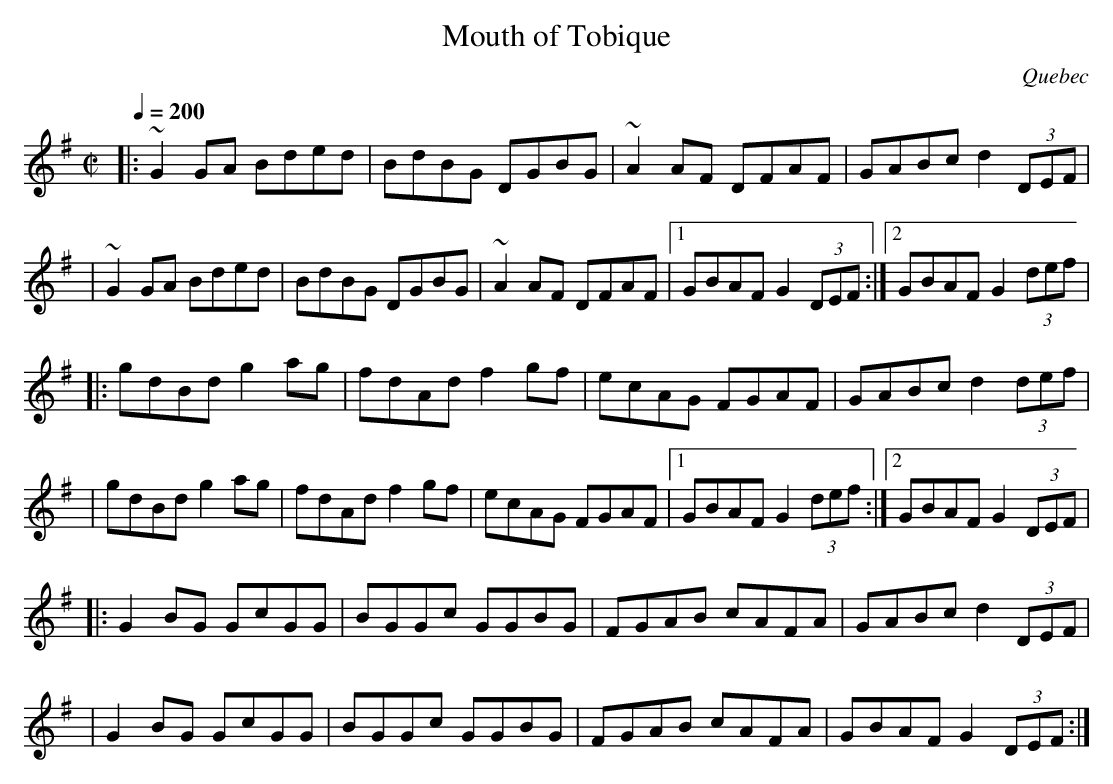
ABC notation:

X:1
T:Mouth of Tobique
O:Quebec
M:C|
Q:1/4=200
L:1/8
K:G
|:~G2GA Bded|BdBG DGBG|~A2AF DFAF| GABc d2(3DEF |
| ~G2GA Bded|BdBG DGBG|~A2AF DFAF|1GBAF G2(3DEF:|2GBAF G2(3def|
|: gdBd g2ag|fdAd f2gf| ecAG FGAF| GABc d2(3def |
|  gdBd g2ag|fdAd f2gf| ecAG FGAF|1GBAF G2(3def:|2GBAF G2(3DEF|
|: G2BG GcGG|BGGc GGBG| FGAB cAFA| GABc d2(3DEF |
|  G2BG GcGG|BGGc GGBG| FGAB cAFA| GBAF G2(3DEF:|
